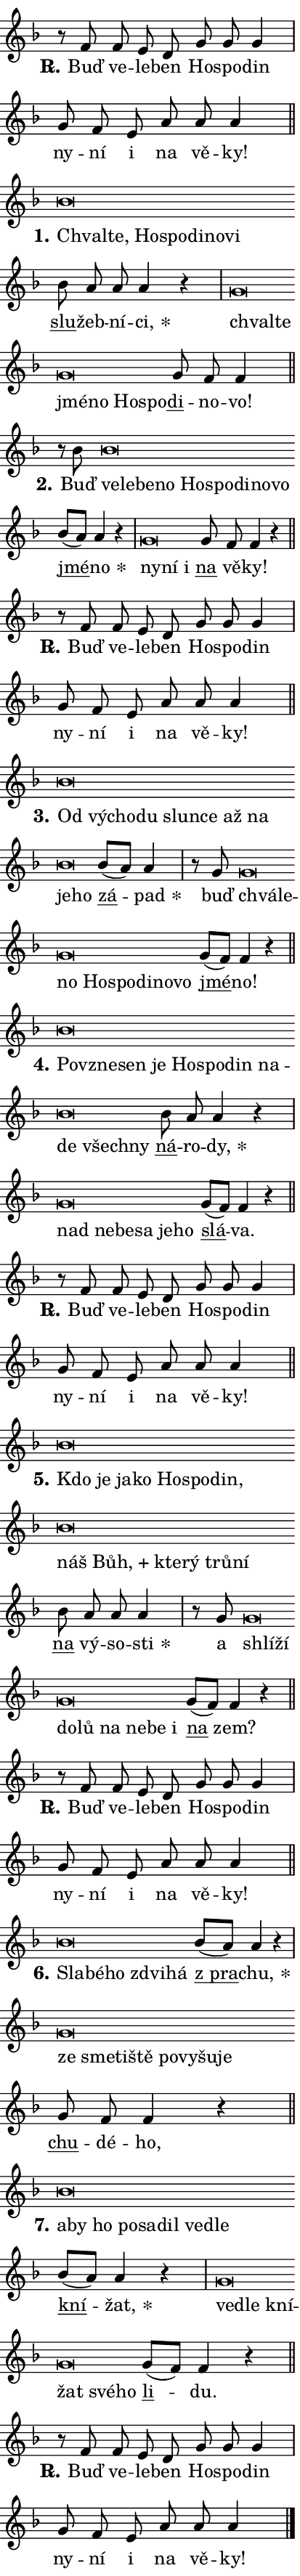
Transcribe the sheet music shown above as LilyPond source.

\version "2.24.0"
\header { tagline = "" }
\paper {
  indent = 0\cm
  top-margin = 0\cm
  right-margin = 0.13\cm % to fit lyric hyphens
  bottom-margin = 0\cm
  left-margin = 0\cm
  paper-width = 7\cm
  page-breaking = #ly:one-page-breaking
  system-system-spacing.basic-distance = #11
  score-system-spacing.basic-distance = #11
  ragged-last = ##f
}


%% Author: Thomas Morley
%% https://lists.gnu.org/archive/html/lilypond-user/2020-05/msg00002.html
#(define (line-position grob)
"Returns position of @var[grob} in current system:
   @code{'start}, if at first time-step
   @code{'end}, if at last time-step
   @code{'middle} otherwise
"
  (let* ((col (ly:item-get-column grob))
         (ln (ly:grob-object col 'left-neighbor))
         (rn (ly:grob-object col 'right-neighbor))
         (col-to-check-left (if (ly:grob? ln) ln col))
         (col-to-check-right (if (ly:grob? rn) rn col))
         (break-dir-left
           (and
             (ly:grob-property col-to-check-left 'non-musical #f)
             (ly:item-break-dir col-to-check-left)))
         (break-dir-right
           (and
             (ly:grob-property col-to-check-right 'non-musical #f)
             (ly:item-break-dir col-to-check-right))))
        (cond ((eqv? 1 break-dir-left) 'start)
              ((eqv? -1 break-dir-right) 'end)
              (else 'middle))))

#(define (tranparent-at-line-position vctor)
  (lambda (grob)
  "Relying on @code{line-position} select the relevant enry from @var{vctor}.
Used to determine transparency,"
    (case (line-position grob)
      ((end) (not (vector-ref vctor 0)))
      ((middle) (not (vector-ref vctor 1)))
      ((start) (not (vector-ref vctor 2))))))

noteHeadBreakVisibility =
#(define-music-function (break-visibility)(vector?)
"Makes @code{NoteHead}s transparent relying on @var{break-visibility}"
#{
  \override NoteHead.transparent =
    #(tranparent-at-line-position break-visibility)
#})

#(define delete-ledgers-for-transparent-note-heads
  (lambda (grob)
    "Reads whether a @code{NoteHead} is transparent.
If so this @code{NoteHead} is removed from @code{'note-heads} from
@var{grob}, which is supposed to be @code{LedgerLineSpanner}.
As a result ledgers are not printed for this @code{NoteHead}"
    (let* ((nhds-array (ly:grob-object grob 'note-heads))
           (nhds-list
             (if (ly:grob-array? nhds-array)
                 (ly:grob-array->list nhds-array)
                 '()))
           ;; Relies on the transparent-property being done before
           ;; Staff.LedgerLineSpanner.after-line-breaking is executed.
           ;; This is fragile ...
           (to-keep
             (remove
               (lambda (nhd)
                 (ly:grob-property nhd 'transparent #f))
               nhds-list)))
      ;; TODO find a better method to iterate over grob-arrays, similiar
      ;; to filter/remove etc for lists
      ;; For now rebuilt from scratch
      (set! (ly:grob-object grob 'note-heads)  '())
      (for-each
        (lambda (nhd)
          (ly:pointer-group-interface::add-grob grob 'note-heads nhd))
        to-keep))))

squashNotes = {
  \override NoteHead.X-extent = #'(-0.2 . 0.2)
  \override NoteHead.Y-extent = #'(-0.75 . 0)
  \override NoteHead.stencil =
    #(lambda (grob)
       (let ((pos (ly:grob-property grob 'staff-position)))
         (begin
           (if (< pos -7) (display "ERROR: Lower brevis then expected\n") (display "OK: Expected brevis position\n"))
           (if (<= pos -6) ly:text-interface::print ly:note-head::print))))
}
unSquashNotes = {
  \revert NoteHead.X-extent
  \revert NoteHead.Y-extent
  \revert NoteHead.stencil
}

hideNotes = \noteHeadBreakVisibility #begin-of-line-visible
unHideNotes = \noteHeadBreakVisibility #all-visible

% work-around for resetting accidentals
% https://lilypond.org/doc/v2.23/Documentation/notation/displaying-rhythms#unmetered-music
cadenzaMeasure = {
  \cadenzaOff
  \partial 1024 s1024
  \cadenzaOn
}

#(define-markup-command (accent layout props text) (markup?)
  "Underline accented syllable"
  (interpret-markup layout props
    #{\markup \override #'(offset . 4.3) \underline { #text }#}))

responsum = \markup \concat {
  "R" \hspace #-1.05 \path #0.1 #'((moveto 0 0.07) (lineto 0.9 0.8)) \hspace #0.05 "."
}

spaceSize = #0.6828661417322834 % exact space size for TeX Gyre Schola

\layout {
  \context {
    \Staff
    \remove "Time_signature_engraver"
    \override LedgerLineSpanner.after-line-breaking = #delete-ledgers-for-transparent-note-heads
  }
  \context {
    \Lyrics {
      \override LyricSpace.minimum-distance = \spaceSize
      \override LyricText.font-name = #"TeX Gyre Schola"
      \override LyricText.font-size = 1
      \override StanzaNumber.font-name = #"TeX Gyre Schola Bold"
      \override StanzaNumber.font-size = 1
    }
  }
  \context {
    \Score 
    \override NoteHead.text =
      #(lambda (grob) 
        (let ((pos (ly:grob-property grob 'staff-position)))
          #{\markup {
            \combine
              \halign #-0.55 \raise #(if (= pos -6) 0 0.5) \override #'(thickness . 2) \draw-line #'(3.2 . 0)
              \musicglyph "noteheads.sM1"
          }#}))
  }
}

% magnetic-lyrics.ily
%
%   written by
%     Jean Abou Samra <jean@abou-samra.fr>
%     Werner Lemberg <wl@gnu.org>
%
%   adapted by
%     Jiri Hon <jiri.hon@gmail.com>
%
% Version 2022-Apr-15

% https://www.mail-archive.com/lilypond-user@gnu.org/msg149350.html

#(define (Left_hyphen_pointer_engraver context)
   "Collect syllable-hyphen-syllable occurrences in lyrics and store
them in properties.  This engraver only looks to the left.  For
example, if the lyrics input is @code{foo -- bar}, it does the
following.

@itemize @bullet
@item
Set the @code{text} property of the @code{LyricHyphen} grob between
@q{foo} and @q{bar} to @code{foo}.

@item
Set the @code{left-hyphen} property of the @code{LyricText} grob with
text @q{foo} to the @code{LyricHyphen} grob between @q{foo} and
@q{bar}.
@end itemize

Use this auxiliary engraver in combination with the
@code{lyric-@/text::@/apply-@/magnetic-@/offset!} hook."
   (let ((hyphen #f)
         (text #f))
     (make-engraver
      (acknowledgers
       ((lyric-syllable-interface engraver grob source-engraver)
        (set! text grob)))
      (end-acknowledgers
       ((lyric-hyphen-interface engraver grob source-engraver)
        ;(when (not (grob::has-interface grob 'lyric-space-interface))
          (set! hyphen grob)));)
      ((stop-translation-timestep engraver)
       (when (and text hyphen)
         (ly:grob-set-object! text 'left-hyphen hyphen))
       (set! text #f)
       (set! hyphen #f)))))

#(define (lyric-text::apply-magnetic-offset! grob)
   "If the space between two syllables is less than the value in
property @code{LyricText@/.details@/.squash-threshold}, move the right
syllable to the left so that it gets concatenated with the left
syllable.

Use this function as a hook for
@code{LyricText@/.after-@/line-@/breaking} if the
@code{Left_@/hyphen_@/pointer_@/engraver} is active."
   (let ((hyphen (ly:grob-object grob 'left-hyphen #f)))
     (when hyphen
       (let ((left-text (ly:spanner-bound hyphen LEFT)))
         (when (grob::has-interface left-text 'lyric-syllable-interface)
           (let* ((common (ly:grob-common-refpoint grob left-text X))
                  (this-x-ext (ly:grob-extent grob common X))
                  (left-x-ext
                   (begin
                     ;; Trigger magnetism for left-text.
                     (ly:grob-property left-text 'after-line-breaking)
                     (ly:grob-extent left-text common X)))
                  ;; `delta` is the gap width between two syllables.
                  (delta (- (interval-start this-x-ext)
                            (interval-end left-x-ext)))
                  (details (ly:grob-property grob 'details))
                  (threshold (assoc-get 'squash-threshold details 0.2)))
             (when (< delta threshold)
               (let* (;; We have to manipulate the input text so that
                      ;; ligatures crossing syllable boundaries are not
                      ;; disabled.  For languages based on the Latin
                      ;; script this is essentially a beautification.
                      ;; However, for non-Western scripts it can be a
                      ;; necessity.
                      (lt (ly:grob-property left-text 'text))
                      (rt (ly:grob-property grob 'text))
                      (is-space (grob::has-interface hyphen 'lyric-space-interface))
                      (space (if is-space " " ""))
                      (extra-delta (if is-space spaceSize 0))
                      ;; Append new syllable.
                      (ltrt-space (if (and (string? lt) (string? rt))
                                (string-append lt space rt)
                                (make-concat-markup (list lt space rt))))
                      ;; Right-align `ltrt` to the right side.
                      (ltrt-space-markup (grob-interpret-markup
                               grob
                               (make-translate-markup
                                (cons (interval-length this-x-ext) 0)
                                (make-right-align-markup ltrt-space)))))
                 (begin
                   ;; Don't print `left-text`.
                   (ly:grob-set-property! left-text 'stencil #f)
                   ;; Set text and stencil (which holds all collected
                   ;; syllables so far) and shift it to the left.
                   (ly:grob-set-property! grob 'text ltrt-space)
                   (ly:grob-set-property! grob 'stencil ltrt-space-markup)
                   (ly:grob-translate-axis! grob (- (- delta extra-delta)) X))))))))))


#(define (lyric-hyphen::displace-bounds-first grob)
   ;; Make very sure this callback isn't triggered too early.
   (let ((left (ly:spanner-bound grob LEFT))
         (right (ly:spanner-bound grob RIGHT)))
     (ly:grob-property left 'after-line-breaking)
     (ly:grob-property right 'after-line-breaking)
     (ly:lyric-hyphen::print grob)))

squashThreshold = #0.4

\layout {
  \context {
    \Lyrics
    \consists #Left_hyphen_pointer_engraver
    \override LyricText.after-line-breaking =
      #lyric-text::apply-magnetic-offset!
    \override LyricHyphen.stencil = #lyric-hyphen::displace-bounds-first
    \override LyricText.details.squash-threshold = \squashThreshold
    \override LyricHyphen.minimum-distance = 0
    \override LyricHyphen.minimum-length = \squashThreshold
  }
}

squashText = \override LyricText.details.squash-threshold = 9999
unSquashText = \override LyricText.details.squash-threshold = \squashThreshold

leftText = \override LyricText.self-alignment-X = #LEFT
unLeftText = \revert LyricText.self-alignment-X

starOffset = #(lambda (grob) 
                (let ((x_offset (ly:self-alignment-interface::aligned-on-x-parent grob)))
                  (if (= x_offset 0) 0 (+ x_offset 1.2))))

star = #(define-music-function (syllable)(string?)
"Append star separator at the end of a syllable"
#{
  \once \override LyricText.X-offset = #starOffset
  \lyricmode { \markup {
    #syllable
    \override #'((font-name . "TeX Gyre Schola Bold")) \hspace #0.2 \lower #0.65 \larger "*"
  } }
#})

starAccent = #(define-music-function (syllable)(string?)
"Append star separator at the end of a syllable and make accent"
#{
  \once \override LyricText.X-offset = #starOffset
  \lyricmode { \markup {
    \accent #syllable
    \override #'((font-name . "TeX Gyre Schola Bold")) \hspace #0.2 \lower #0.65 \larger "*"
  } }
#})

breath = #(define-music-function (syllable)(string?)
"Append breathing indicator at the end of a syllable"
#{
  \lyricmode { \markup { #syllable "+" } }
#})

optionalBreath = #(define-music-function (syllable)(string?)
"Append optional breathing indicator at the end of a syllable"
#{
  \lyricmode { \markup { #syllable "(+)" } }
#})


\score {
    <<
        \new Voice = "melody" { \cadenzaOn \key f \major \relative { r8 f' f e d g g g4 \cadenzaMeasure \bar "|" g8 f e a a a4 \cadenzaMeasure \bar "||" \break } }
        \new Lyrics \lyricsto "melody" { \lyricmode { \set stanza = \responsum
Buď ve -- le -- ben Ho -- spo -- din ny -- ní i na vě -- ky! } }
    >>
    \layout {}
}

\score {
    <<
        \new Voice = "melody" { \cadenzaOn \key f \major \relative { \squashNotes bes'\breve*1/16 \hideNotes \breve*1/16 \bar "" \breve*1/16 \bar "" \breve*1/16 \bar "" \breve*1/16 \bar "" \breve*1/16 \breve*1/16 \bar "" \unHideNotes \unSquashNotes \bar "" bes8 a a a4 r \cadenzaMeasure \bar "|" \squashNotes g\breve*1/16 \hideNotes \breve*1/16 \bar "" \breve*1/16 \bar "" \breve*1/16 \bar "" \breve*1/16 \breve*1/16 \bar "" \unHideNotes \unSquashNotes \bar "" g8 f f4 \cadenzaMeasure \bar "||" \break } }
        \new Lyrics \lyricsto "melody" { \lyricmode { \set stanza = "1."
\leftText Chval -- \squashText te, Ho -- spo -- di -- no -- vi \unLeftText \unSquashText \markup \accent slu -- žeb -- ní -- \star ci, \leftText chval -- \squashText te jmé -- no Ho -- spo -- \unLeftText \unSquashText \markup \accent di -- no -- vo! } }
    >>
    \layout {}
}

\score {
    <<
        \new Voice = "melody" { \cadenzaOn \key f \major \relative { r8 bes'8 \squashNotes bes\breve*1/16 \hideNotes \breve*1/16 \bar "" \breve*1/16 \bar "" \breve*1/16 \bar "" \breve*1/16 \bar "" \breve*1/16 \bar "" \breve*1/16 \bar "" \breve*1/16 \breve*1/16 \bar "" \unHideNotes \unSquashNotes \bar "" bes8[( a)] a4 r \cadenzaMeasure \bar "|" \squashNotes g\breve*1/16 \hideNotes \breve*1/16 \breve*1/16 \bar "" \unHideNotes \unSquashNotes \bar "" g8 f f4 r \cadenzaMeasure \bar "||" \break } }
        \new Lyrics \lyricsto "melody" { \lyricmode { \set stanza = "2."
Buď \leftText ve -- \squashText le -- be -- no Ho -- spo -- di -- no -- vo \unLeftText \unSquashText \markup \accent jmé -- \star no \leftText ny -- \squashText ní i \unLeftText \unSquashText \markup \accent na vě -- ky! } }
    >>
    \layout {}
}

\score {
    <<
        \new Voice = "melody" { \cadenzaOn \key f \major \relative { r8 f' f e d g g g4 \cadenzaMeasure \bar "|" g8 f e a a a4 \cadenzaMeasure \bar "||" \break } }
        \new Lyrics \lyricsto "melody" { \lyricmode { \set stanza = \responsum
Buď ve -- le -- ben Ho -- spo -- din ny -- ní i na vě -- ky! } }
    >>
    \layout {}
}

\score {
    <<
        \new Voice = "melody" { \cadenzaOn \key f \major \relative { \squashNotes bes'\breve*1/16 \hideNotes \breve*1/16 \bar "" \breve*1/16 \bar "" \breve*1/16 \bar "" \breve*1/16 \bar "" \breve*1/16 \bar "" \breve*1/16 \bar "" \breve*1/16 \bar "" \breve*1/16 \breve*1/16 \bar "" \unHideNotes \unSquashNotes \bar "" bes8[( a)] a4 \cadenzaMeasure \bar "|" r8 g8 \squashNotes g\breve*1/16 \hideNotes \breve*1/16 \bar "" \breve*1/16 \bar "" \breve*1/16 \bar "" \breve*1/16 \bar "" \breve*1/16 \bar "" \breve*1/16 \breve*1/16 \bar "" \unHideNotes \unSquashNotes \bar "" g8[( f)] f4 r \cadenzaMeasure \bar "||" \break } }
        \new Lyrics \lyricsto "melody" { \lyricmode { \set stanza = "3."
\leftText Od \squashText vý -- cho -- du slun -- ce až na je -- ho \unLeftText \unSquashText \markup \accent zá -- \star pad buď \leftText chvá -- \squashText le -- no Ho -- spo -- di -- no -- vo \unLeftText \unSquashText \markup \accent jmé -- no! } }
    >>
    \layout {}
}

\score {
    <<
        \new Voice = "melody" { \cadenzaOn \key f \major \relative { \squashNotes bes'\breve*1/16 \hideNotes \breve*1/16 \bar "" \breve*1/16 \bar "" \breve*1/16 \bar "" \breve*1/16 \bar "" \breve*1/16 \bar "" \breve*1/16 \bar "" \breve*1/16 \bar "" \breve*1/16 \bar "" \breve*1/16 \breve*1/16 \bar "" \unHideNotes \unSquashNotes \bar "" bes8 a a4 r \cadenzaMeasure \bar "|" \squashNotes g\breve*1/16 \hideNotes \breve*1/16 \bar "" \breve*1/16 \bar "" \breve*1/16 \bar "" \breve*1/16 \breve*1/16 \bar "" \unHideNotes \unSquashNotes \bar "" g8[( f)] f4 r \cadenzaMeasure \bar "||" \break } }
        \new Lyrics \lyricsto "melody" { \lyricmode { \set stanza = "4."
\leftText Po -- \squashText vzne -- sen je Ho -- spo -- din na -- de všech -- ny \unLeftText \unSquashText \markup \accent ná -- ro -- \star dy, \leftText nad \squashText ne -- be -- sa je -- ho \unLeftText \unSquashText \markup \accent slá -- va. } }
    >>
    \layout {}
}

\score {
    <<
        \new Voice = "melody" { \cadenzaOn \key f \major \relative { r8 f' f e d g g g4 \cadenzaMeasure \bar "|" g8 f e a a a4 \cadenzaMeasure \bar "||" \break } }
        \new Lyrics \lyricsto "melody" { \lyricmode { \set stanza = \responsum
Buď ve -- le -- ben Ho -- spo -- din ny -- ní i na vě -- ky! } }
    >>
    \layout {}
}

\score {
    <<
        \new Voice = "melody" { \cadenzaOn \key f \major \relative { \squashNotes bes'\breve*1/16 \hideNotes \breve*1/16 \bar "" \breve*1/16 \bar "" \breve*1/16 \bar "" \breve*1/16 \bar "" \breve*1/16 \bar "" \breve*1/16 \bar "" \breve*1/16 \bar "" \breve*1/16 \bar "" \breve*1/16 \bar "" \breve*1/16 \bar "" \breve*1/16 \breve*1/16 \bar "" \unHideNotes \unSquashNotes \bar "" bes8 a a a4 \cadenzaMeasure \bar "|" r8 g8 \squashNotes g\breve*1/16 \hideNotes \breve*1/16 \bar "" \breve*1/16 \bar "" \breve*1/16 \bar "" \breve*1/16 \bar "" \breve*1/16 \bar "" \breve*1/16 \breve*1/16 \bar "" \unHideNotes \unSquashNotes \bar "" g8[( f)] f4 r \cadenzaMeasure \bar "||" \break } }
        \new Lyrics \lyricsto "melody" { \lyricmode { \set stanza = "5."
\leftText Kdo \squashText je ja -- ko Ho -- spo -- din, náš \breath "Bůh," kte -- rý trů -- ní \unLeftText \unSquashText \markup \accent na vý -- so -- \star sti a \leftText shlí -- \squashText ží do -- lů na ne -- be i \unLeftText \unSquashText \markup \accent na zem? } }
    >>
    \layout {}
}

\score {
    <<
        \new Voice = "melody" { \cadenzaOn \key f \major \relative { r8 f' f e d g g g4 \cadenzaMeasure \bar "|" g8 f e a a a4 \cadenzaMeasure \bar "||" \break } }
        \new Lyrics \lyricsto "melody" { \lyricmode { \set stanza = \responsum
Buď ve -- le -- ben Ho -- spo -- din ny -- ní i na vě -- ky! } }
    >>
    \layout {}
}

\score {
    <<
        \new Voice = "melody" { \cadenzaOn \key f \major \relative { \squashNotes bes'\breve*1/16 \hideNotes \breve*1/16 \bar "" \breve*1/16 \bar "" \breve*1/16 \breve*1/16 \bar "" \unHideNotes \unSquashNotes \bar "" bes8[( a)] a4 r \cadenzaMeasure \bar "|" \squashNotes g\breve*1/16 \hideNotes \breve*1/16 \bar "" \breve*1/16 \bar "" \breve*1/16 \bar "" \breve*1/16 \bar "" \breve*1/16 \bar "" \breve*1/16 \breve*1/16 \bar "" \unHideNotes \unSquashNotes \bar "" g8 f f4 r \cadenzaMeasure \bar "||" \break } }
        \new Lyrics \lyricsto "melody" { \lyricmode { \set stanza = "6."
\leftText Sla -- \squashText bé -- ho zdvi -- há \unLeftText \unSquashText \markup \accent "z pra" -- \star chu, \leftText ze \squashText sme -- ti -- ště po -- vy -- šu -- je \unLeftText \unSquashText \markup \accent chu -- dé -- ho, } }
    >>
    \layout {}
}

\score {
    <<
        \new Voice = "melody" { \cadenzaOn \key f \major \relative { \squashNotes bes'\breve*1/16 \hideNotes \breve*1/16 \bar "" \breve*1/16 \bar "" \breve*1/16 \bar "" \breve*1/16 \bar "" \breve*1/16 \bar "" \breve*1/16 \breve*1/16 \bar "" \unHideNotes \unSquashNotes \bar "" bes8[( a)] a4 r \cadenzaMeasure \bar "|" \squashNotes g\breve*1/16 \hideNotes \breve*1/16 \bar "" \breve*1/16 \bar "" \breve*1/16 \bar "" \breve*1/16 \breve*1/16 \bar "" \unHideNotes \unSquashNotes \bar "" g8[( f)] f4 r \cadenzaMeasure \bar "||" \break } }
        \new Lyrics \lyricsto "melody" { \lyricmode { \set stanza = "7."
\leftText a -- \squashText by ho po -- sa -- dil ve -- dle \unLeftText \unSquashText \markup \accent kní -- \star žat, \leftText ve -- \squashText dle kní -- žat své -- ho \unLeftText \unSquashText \markup \accent li -- du. } }
    >>
    \layout {}
}

\score {
    <<
        \new Voice = "melody" { \cadenzaOn \key f \major \relative { r8 f' f e d g g g4 \cadenzaMeasure \bar "|" g8 f e a a a4 \cadenzaMeasure \bar "||" \break } \bar "|." }
        \new Lyrics \lyricsto "melody" { \lyricmode { \set stanza = \responsum
Buď ve -- le -- ben Ho -- spo -- din ny -- ní i na vě -- ky! } }
    >>
    \layout {}
}
